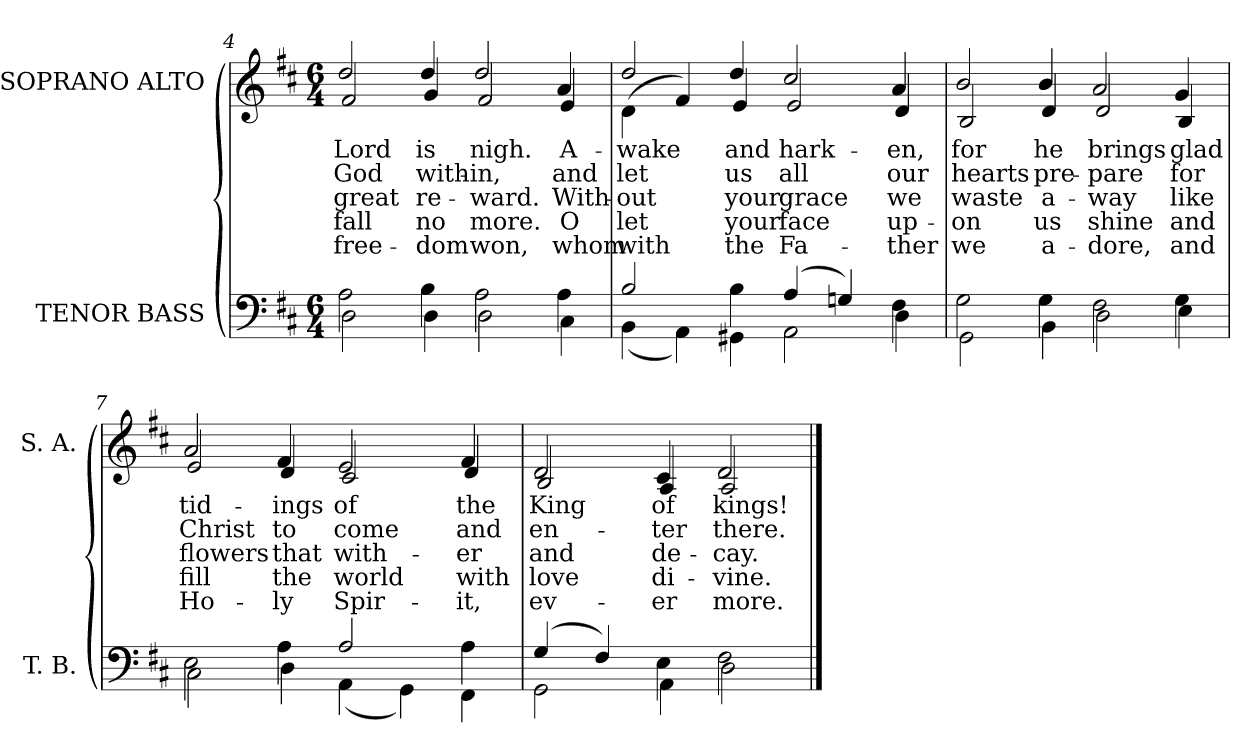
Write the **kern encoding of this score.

**kern	**kern	**text	**text	**text	**text	**text
*part2	*part1	*part1	*part1	*part1	*part1	*part1
*staff2	*staff1	*staff1	*staff1	*staff1	*staff1	*staff1
*I"TENOR BASS	*I"SOPRANO ALTO	*	*	*	*	*
*I'T. B.	*I'S. A.	*	*	*	*	*
*clefF4	*clefG2	*	*	*	*	*
*k[f#c#]	*k[f#c#]	*	*	*	*	*
*D:	*D:	*	*	*	*	*
*M6/4	*M6/4	*	*	*	*	*
=4	=4	=4	=4	=4	=4	=4
*^	*	*	*	*	*	*
!	!	!	!LO:LY:b:color=#000000	!LO:LY:b:color=#000000	!LO:LY:b:color=#000000	!LO:LY:b:color=#000000	!LO:LY:b:color=#000000
*	*	*^	*	*	*	*	*
2Ai\	2Di\	2ddi/	2f#i/	Lord	God	great	fall	free-
!	!	!	!	!LO:LY:b:color=#000000	!LO:LY:b:color=#000000	!LO:LY:b:color=#000000	!LO:LY:b:color=#000000	!LO:LY:b:color=#000000
4Bi\	4Di\	4ddi/	4gi/	is	with-	re-	no	-dom
!	!	!	!	!LO:LY:b:color=#000000	!LO:LY:b:color=#000000	!LO:LY:b:color=#000000	!LO:LY:b:color=#000000	!LO:LY:b:color=#000000
2Ai\	2Di\	2ddi/	2f#i/	nigh.	-in,	-ward.	more.	won,
!	!	!	!	!LO:LY:b:color=#000000	!LO:LY:b:color=#000000	!LO:LY:b:color=#000000	!LO:LY:b:color=#000000	!LO:LY:b:color=#000000
4Ai\	4C#i\	4ai/	4ei/	A-	and	With-	O	whom
=5	=5	=5	=5	=5	=5	=5	=5	=5
!	!	!	!	!LO:LY:b:color=#000000	!LO:LY:b:color=#000000	!LO:LY:b:color=#000000	!LO:LY:b:color=#000000	!LO:LY:b:color=#000000
2Bi/	(4BBi\	2ddi/	(4di\	-wake	let	-out	let	with
.	4AAi\)	.	4f#i/)	.	.	.	.	.
!	!	!	!	!LO:LY:b:color=#000000	!LO:LY:b:color=#000000	!LO:LY:b:color=#000000	!LO:LY:b:color=#000000	!LO:LY:b:color=#000000
4Bi\	4GG#Xi\	4ddi/	4ei/	and	us	your	your	the
!	!	!	!	!LO:LY:b:color=#000000	!LO:LY:b:color=#000000	!LO:LY:b:color=#000000	!LO:LY:b:color=#000000	!LO:LY:b:color=#000000
(4Ai/	2AAi\	2cc#i/	2ei/	hark-	all	grace	face	Fa-
4Gni/)	.	.	.	.	.	.	.	.
!	!	!	!	!LO:LY:b:color=#000000	!LO:LY:b:color=#000000	!LO:LY:b:color=#000000	!LO:LY:b:color=#000000	!LO:LY:b:color=#000000
4F#i\	4Di\	4ai/	4di/	-en,	our	we	up-	-ther
!!LO:LB:g=z	!!
=6	=6	=6	=6	=6	=6	=6	=6	=6
!	!	!	!	!LO:LY:b:color=#000000	!LO:LY:b:color=#000000	!LO:LY:b:color=#000000	!LO:LY:b:color=#000000	!LO:LY:b:color=#000000
2Gi\	2GGi\	2bi/	2Bi/	for	hearts	waste	-on	we
!	!	!	!	!LO:LY:b:color=#000000	!LO:LY:b:color=#000000	!LO:LY:b:color=#000000	!LO:LY:b:color=#000000	!LO:LY:b:color=#000000
4Gi\	4BBi\	4bi/	4di/	he	pre-	a-	us	a-
!	!	!	!	!LO:LY:b:color=#000000	!LO:LY:b:color=#000000	!LO:LY:b:color=#000000	!LO:LY:b:color=#000000	!LO:LY:b:color=#000000
2F#i\	2Di\	2ai/	2di/	brings	-pare	-way	shine	-dore,
!	!	!	!	!LO:LY:b:color=#000000	!LO:LY:b:color=#000000	!LO:LY:b:color=#000000	!LO:LY:b:color=#000000	!LO:LY:b:color=#000000
4Gi\	4Ei\	4gi/	4Bi/	glad	for	like	and	and
=7	=7	=7	=7	=7	=7	=7	=7	=7
!	!	!	!	!LO:LY:b:color=#000000	!LO:LY:b:color=#000000	!LO:LY:b:color=#000000	!LO:LY:b:color=#000000	!LO:LY:b:color=#000000
2Ei\	2C#i\	2ai/	2ei/	tid-	Christ	flowers	fill	Ho-
!	!	!	!	!LO:LY:b:color=#000000	!LO:LY:b:color=#000000	!LO:LY:b:color=#000000	!LO:LY:b:color=#000000	!LO:LY:b:color=#000000
4Ai\	4Di\	4f#i/	4di/	-ings	to	that	the	-ly
!	!	!	!	!LO:LY:b:color=#000000	!LO:LY:b:color=#000000	!LO:LY:b:color=#000000	!LO:LY:b:color=#000000	!LO:LY:b:color=#000000
2Ai/	(4AAi\	2ei/	2c#i/	of	come	with-	world	Spir-
.	4GGi\)	.	.	.	.	.	.	.
!	!	!	!	!LO:LY:b:color=#000000	!LO:LY:b:color=#000000	!LO:LY:b:color=#000000	!LO:LY:b:color=#000000	!LO:LY:b:color=#000000
4Ai\	4FF#i\	4f#i/	4di/	the	and	-er	with	-it,
=8	=8	=8	=8	=8	=8	=8	=8	=8
!	!	!	!	!LO:LY:b:color=#000000	!LO:LY:b:color=#000000	!LO:LY:b:color=#000000	!LO:LY:b:color=#000000	!LO:LY:b:color=#000000
(4Gi/	2GGi\	2di/	2Bi/	King	en-	and	love	ev-
4F#i/)	.	.	.	.	.	.	.	.
!	!	!	!	!LO:LY:b:color=#000000	!LO:LY:b:color=#000000	!LO:LY:b:color=#000000	!LO:LY:b:color=#000000	!LO:LY:b:color=#000000
4Ei\	4AAi\	4c#i/	4Ai/	of	-ter	de-	di-	-er
!	!	!	!	!LO:LY:b:color=#000000	!LO:LY:b:color=#000000	!LO:LY:b:color=#000000	!LO:LY:b:color=#000000	!LO:LY:b:color=#000000
2F#i\	2Di\	2di/	2Ai/	kings!	there.	-cay.	-vine.	more.
*v	*v	*	*	*	*	*	*	*
*	*v	*v	*	*	*	*	*
==	==	==	==	==	==	==
*-	*-	*-	*-	*-	*-	*-
